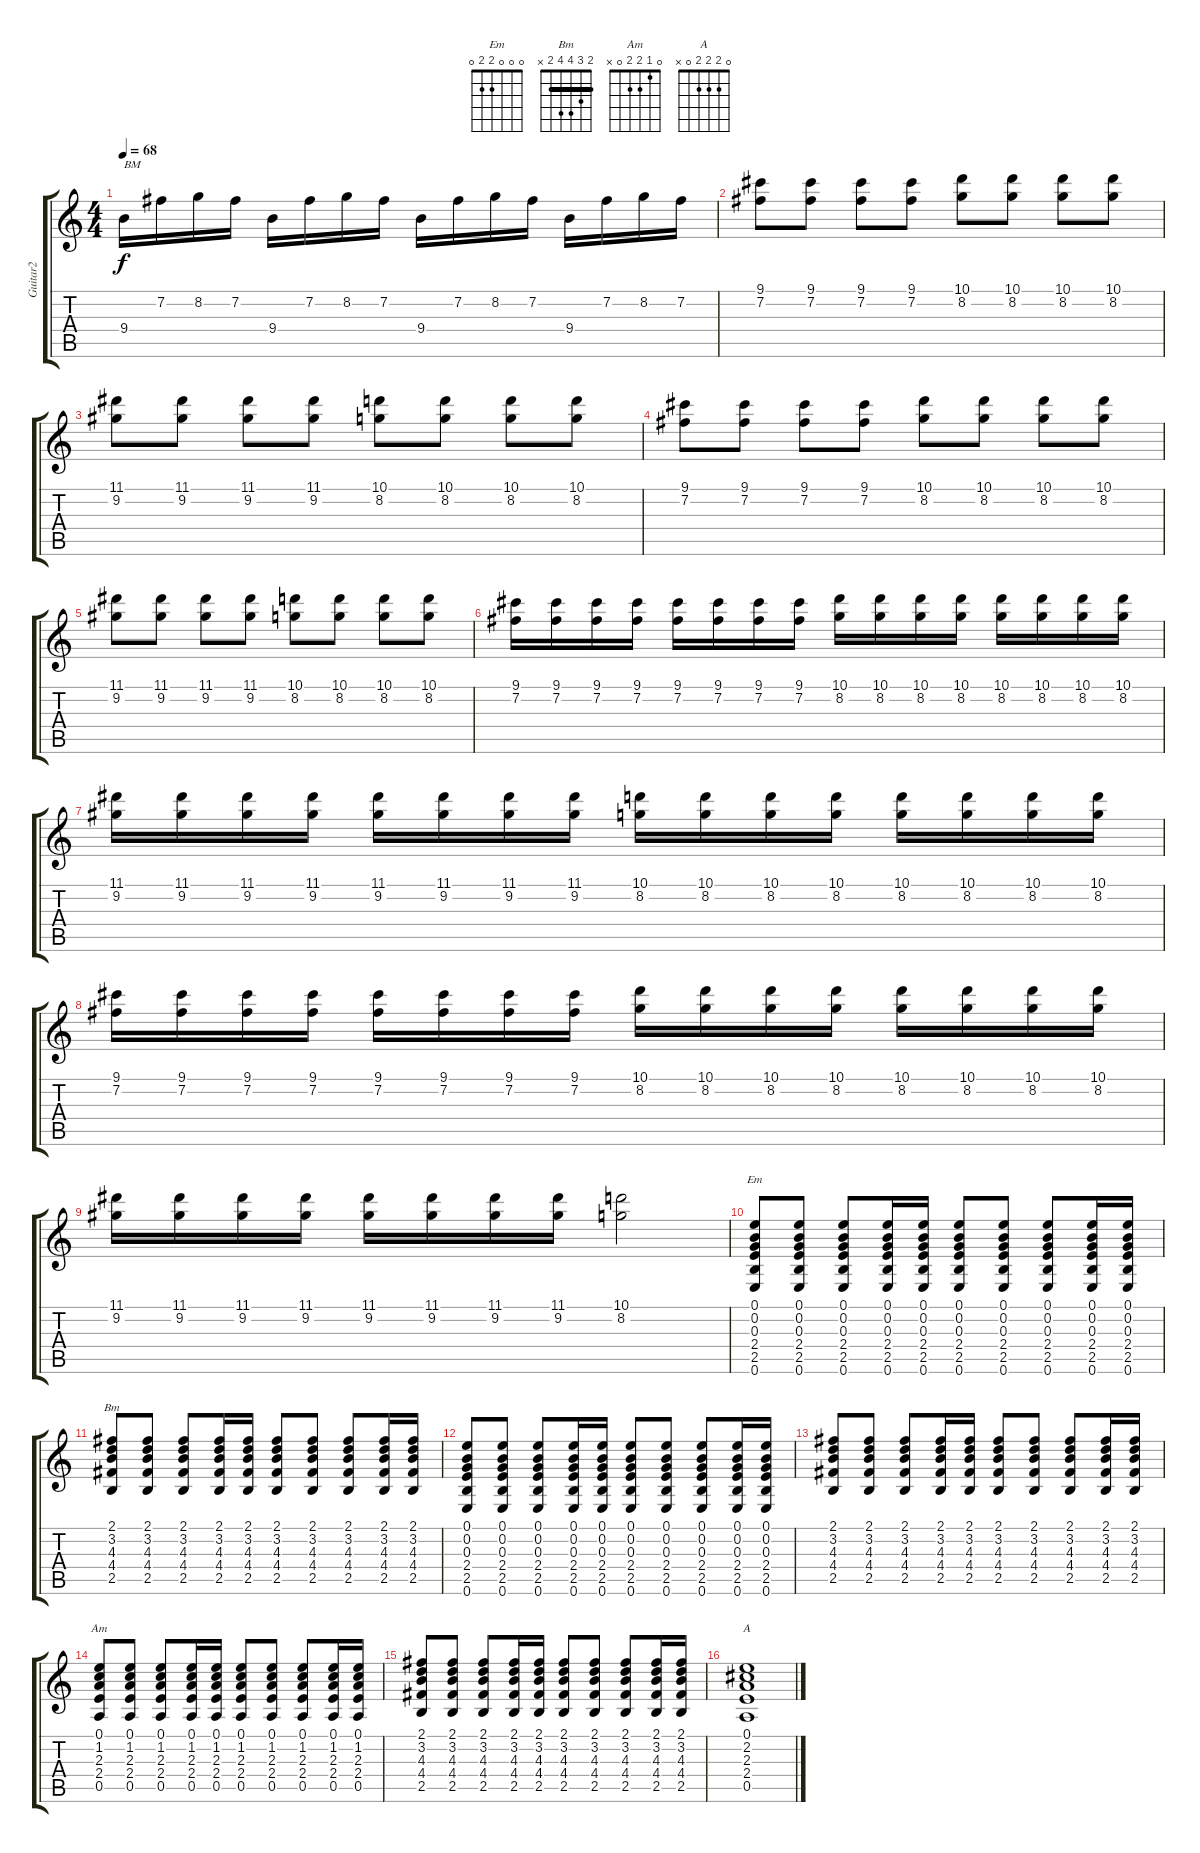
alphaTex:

\track ("Guitar2" "Guitar2") {instrument acousticguitarnylon}
\staff {score tabs}
\tuning (E4 B3 G3 D3 A2 E2) {hide}
\chord ("Em" 0 0 0 2 2 0)
\chord ("Bm" 2 3 4 4 2 x) {barre 2}
\chord ("Am" 0 1 2 2 0 x)
\chord ("A" 0 2 2 2 0 x)
\ts (4 4)
\tempo 68
\clef g2
\ks c
9.4.16{txt "BM" dy f balance 0} 7.2.16{balance 1} 8.2.16{balance 3} 7.2.16{balance 4} 9.4.16{balance 5} 7.2.16{balance 6} 8.2.16{balance 8} 7.2.16{balance 9} 9.4.16{balance 10} 7.2.16{balance 11} 8.2.16{balance 12} 7.2.16{balance 13} 9.4.16{balance 14} 7.2.16{balance 15} 8.2.16{balance 16} 7.2.16 |
(9.1 7.2).8 (9.1 7.2).8 (9.1 7.2).8 (9.1 7.2).8 (10.1 8.2).8 (10.1 8.2).8 (10.1 8.2).8 (10.1 8.2).8 |
(11.1 9.2).8 (11.1 9.2).8 (11.1 9.2).8 (11.1 9.2).8 (10.1 8.2).8 (10.1 8.2).8 (10.1 8.2).8 (10.1 8.2).8 |
(9.1 7.2).8 (9.1 7.2).8 (9.1 7.2).8 (9.1 7.2).8 (10.1 8.2).8 (10.1 8.2).8 (10.1 8.2).8 (10.1 8.2).8 |
(11.1 9.2).8 (11.1 9.2).8 (11.1 9.2).8 (11.1 9.2).8 (10.1 8.2).8 (10.1 8.2).8 (10.1 8.2).8 (10.1 8.2).8 |
(9.1 7.2).16 (9.1 7.2).16 (9.1 7.2).16 (9.1 7.2).16 (9.1 7.2).16 (9.1 7.2).16 (9.1 7.2).16 (9.1 7.2).16 (10.1 8.2).16 (10.1 8.2).16 (10.1 8.2).16 (10.1 8.2).16 (10.1 8.2).16 (10.1 8.2).16 (10.1 8.2).16 (10.1 8.2).16 |
(11.1 9.2).16 (11.1 9.2).16 (11.1 9.2).16 (11.1 9.2).16 (11.1 9.2).16 (11.1 9.2).16 (11.1 9.2).16 (11.1 9.2).16 (10.1 8.2).16 (10.1 8.2).16 (10.1 8.2).16 (10.1 8.2).16 (10.1 8.2).16 (10.1 8.2).16 (10.1 8.2).16 (10.1 8.2).16 |
(9.1 7.2).16 (9.1 7.2).16 (9.1 7.2).16 (9.1 7.2).16 (9.1 7.2).16 (9.1 7.2).16 (9.1 7.2).16 (9.1 7.2).16 (10.1 8.2).16 (10.1 8.2).16 (10.1 8.2).16 (10.1 8.2).16 (10.1 8.2).16 (10.1 8.2).16 (10.1 8.2).16 (10.1 8.2).16 |
(11.1 9.2).16 (11.1 9.2).16 (11.1 9.2).16 (11.1 9.2).16 (11.1 9.2).16 (11.1 9.2).16 (11.1 9.2).16 (11.1 9.2).16 (10.1 8.2).2 |
(0.1 0.2 0.3 2.4 2.5 0.6).8{ch "Em"} (0.1 0.2 0.3 2.4 2.5 0.6).8 (0.1 0.2 0.3 2.4 2.5 0.6).8 (0.1 0.2 0.3 2.4 2.5 0.6).16 (0.1 0.2 0.3 2.4 2.5 0.6).16 (0.1 0.2 0.3 2.4 2.5 0.6).8 (0.1 0.2 0.3 2.4 2.5 0.6).8 (0.1 0.2 0.3 2.4 2.5 0.6).8 (0.1 0.2 0.3 2.4 2.5 0.6).16 (0.1 0.2 0.3 2.4 2.5 0.6).16 |
(2.1 3.2 4.3 4.4 2.5).8{ch "Bm"} (2.1 3.2 4.3 4.4 2.5).8 (2.1 3.2 4.3 4.4 2.5).8 (2.1 3.2 4.3 4.4 2.5).16 (2.1 3.2 4.3 4.4 2.5).16 (2.1 3.2 4.3 4.4 2.5).8 (2.1 3.2 4.3 4.4 2.5).8 (2.1 3.2 4.3 4.4 2.5).8 (2.1 3.2 4.3 4.4 2.5).16 (2.1 3.2 4.3 4.4 2.5).16 |
(0.1 0.2 0.3 2.4 2.5 0.6).8 (0.1 0.2 0.3 2.4 2.5 0.6).8 (0.1 0.2 0.3 2.4 2.5 0.6).8 (0.1 0.2 0.3 2.4 2.5 0.6).16 (0.1 0.2 0.3 2.4 2.5 0.6).16 (0.1 0.2 0.3 2.4 2.5 0.6).8 (0.1 0.2 0.3 2.4 2.5 0.6).8 (0.1 0.2 0.3 2.4 2.5 0.6).8 (0.1 0.2 0.3 2.4 2.5 0.6).16 (0.1 0.2 0.3 2.4 2.5 0.6).16 |
(2.1 3.2 4.3 4.4 2.5).8 (2.1 3.2 4.3 4.4 2.5).8 (2.1 3.2 4.3 4.4 2.5).8 (2.1 3.2 4.3 4.4 2.5).16 (2.1 3.2 4.3 4.4 2.5).16 (2.1 3.2 4.3 4.4 2.5).8 (2.1 3.2 4.3 4.4 2.5).8 (2.1 3.2 4.3 4.4 2.5).8 (2.1 3.2 4.3 4.4 2.5).16 (2.1 3.2 4.3 4.4 2.5).16 |
(0.1 1.2 2.3 2.4 0.5).8{ch "Am"} (0.1 1.2 2.3 2.4 0.5).8 (0.1 1.2 2.3 2.4 0.5).8 (0.1 1.2 2.3 2.4 0.5).16 (0.1 1.2 2.3 2.4 0.5).16 (0.1 1.2 2.3 2.4 0.5).8 (0.1 1.2 2.3 2.4 0.5).8 (0.1 1.2 2.3 2.4 0.5).8 (0.1 1.2 2.3 2.4 0.5).16 (0.1 1.2 2.3 2.4 0.5).16 |
(2.1 3.2 4.3 4.4 2.5).8 (2.1 3.2 4.3 4.4 2.5).8 (2.1 3.2 4.3 4.4 2.5).8 (2.1 3.2 4.3 4.4 2.5).16 (2.1 3.2 4.3 4.4 2.5).16 (2.1 3.2 4.3 4.4 2.5).8 (2.1 3.2 4.3 4.4 2.5).8 (2.1 3.2 4.3 4.4 2.5).8 (2.1 3.2 4.3 4.4 2.5).16 (2.1 3.2 4.3 4.4 2.5).16 |
(0.1 2.2 2.3 2.4 0.5).1{ch "A"}
